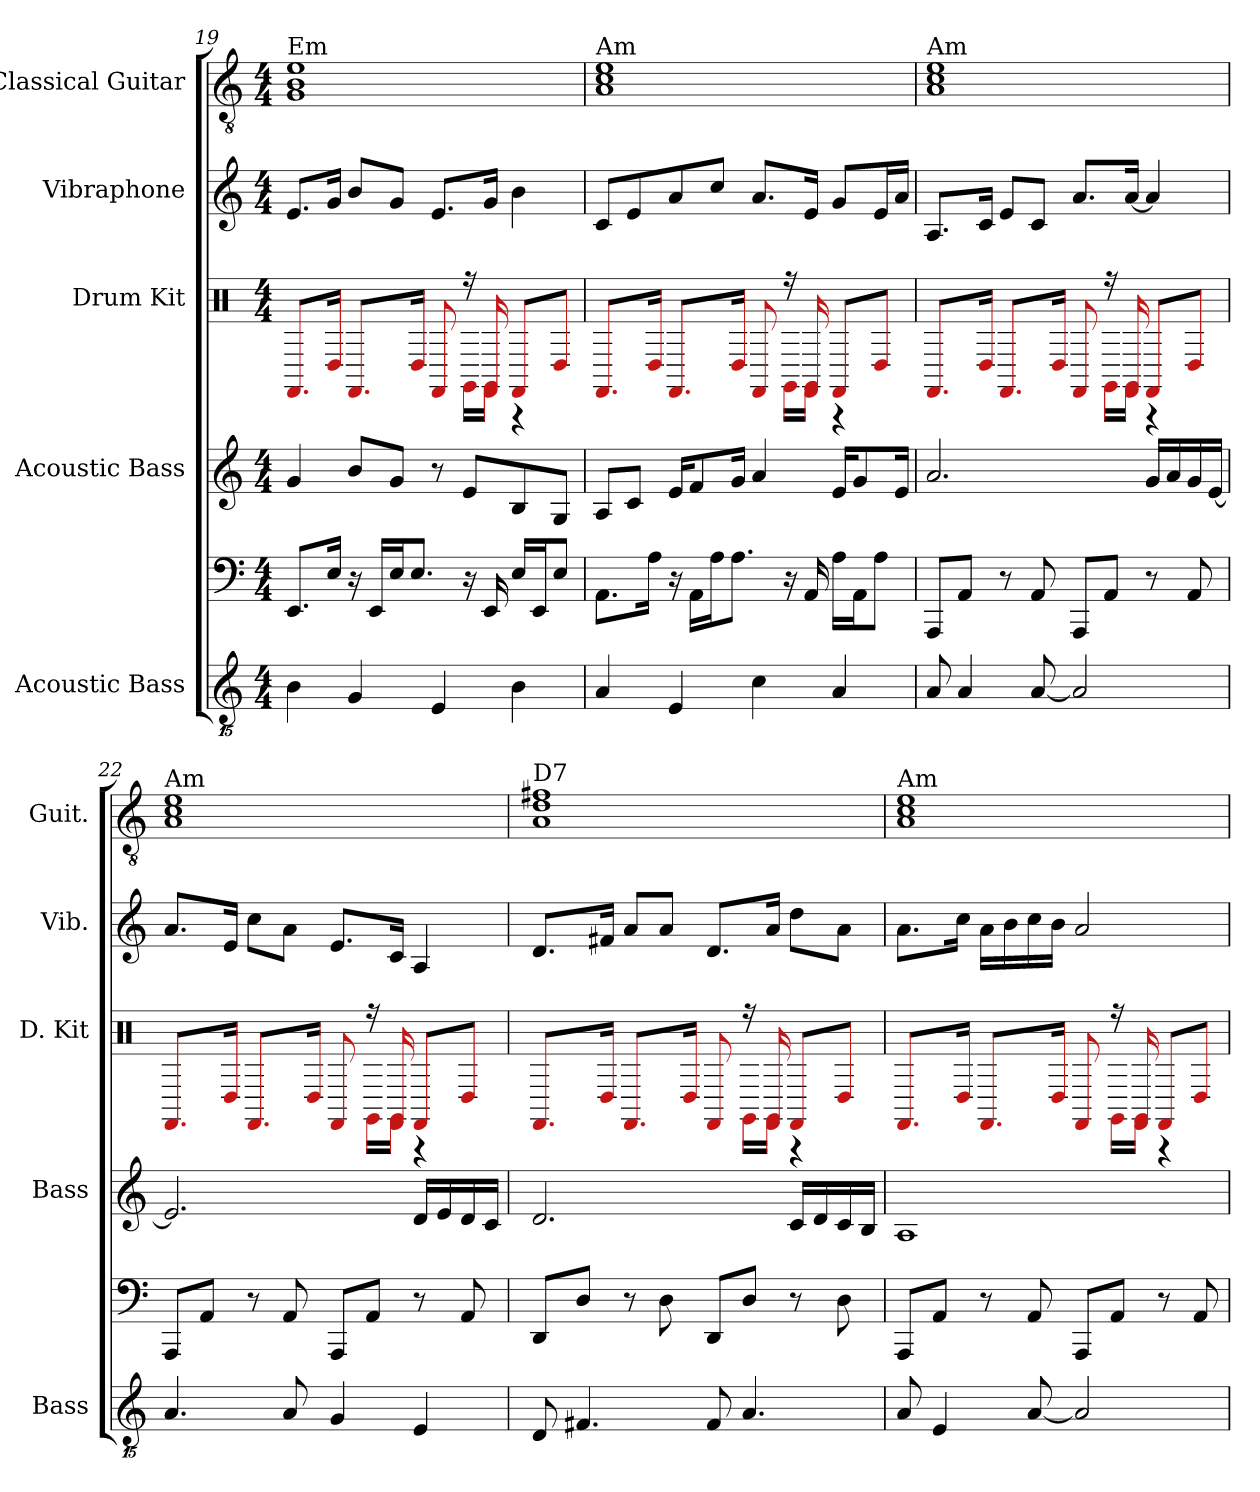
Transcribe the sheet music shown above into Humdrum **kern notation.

**kern	**kern	**kern	**kern	**kern	**kern
*part5	*part5	*part4	*part3	*part2	*part1
*staff6	*staff5	*staff4	*staff3	*staff2	*staff1
*I"Acoustic Bass	*	*I"Acoustic Bass	*I"Drum Kit	*I"Vibraphone	*I"Classical Guitar
*I'Bass	*	*I'Bass	*I'D. Kit	*I'Vib.	*I'Guit.
*clefGvv2	*clefF4	*clefG2	*clefX	*clefG2	*clefGv2
*ITrd7c12	*	*	*	*	*
*M4/4	*M4/4	*M4/4	*M4/4	*M4/4	*M4/4
=19	=19	=19	=19	=19	=19
*	*	*	*^	*	*
!	!	!	!	!	!	!LO:TX:t=Em
4BBB	8.EEL	4g	8.FF/L	2ryy	8.eL	1G 1B 1e
.	16EJk	.	16D/Jk	.	16gJk	.
4GGG	16r	8bL	8.FF/L	.	8bL	.
.	16EELL	.	.	.	.	.
.	16EJ	8gJ	.	.	8gJ	.
.	8.EJ	.	16D/Jk	.	.	.
4EEE	.	8r	8FF/	8ryy	8.eL	.
.	16r	8eL	16r	16GG#\LL	.	.
.	16EE	.	16FF/	16GG#\JJ	16gJk	.
4BBB	16ELL	8B	8FF/L	4r	4b	.
.	16EEJ	.	.	.	.	.
.	8EJ	8GJ	8D/J	.	.	.
=20	=20	=20	=20	=20	=20	=20
!	!	!	!	!	!	!LO:TX:t=Am
4AAA	8.AAL	8AL	8.FF/L	2ryy	8cL	1A 1c 1e
.	.	8cJ	.	.	8e	.
.	16AJk	.	16D/Jk	.	.	.
4EEE	16r	16eKL	8.FF/L	.	8a	.
.	16AALL	8f	.	.	.	.
.	16AJ	.	.	.	8ccJ	.
.	8.AJ	16gJk	16D/Jk	.	.	.
4CC	.	4a	8FF/	8ryy	8.aL	.
.	16r	.	16r	16GG#\LL	.	.
.	16AA	.	16FF/	16GG#\JJ	16eJk	.
4AAA	16ALL	16eKL	8FF/L	4r	8gL	.
.	16AAJ	8g	.	.	.	.
.	8AJ	.	8D/J	.	16eL	.
.	.	16eJk	.	.	16aJJ	.
!!LO:LB:g=z
=21	=21	=21	=21	=21	=21	=21
!	!	!	!	!	!	!LO:TX:t=Am
8AAA	8AAAL	2.a	8.FF/L	2ryy	8.AL	1A 1c 1e
4AAA	8AAJ	.	.	.	.	.
.	.	.	16D/Jk	.	16cJk	.
.	8r	.	8.FF/L	.	8eL	.
[8AAA	8AA	.	.	.	8cJ	.
.	.	.	16D/Jk	.	.	.
2AAA]	8AAAL	.	8FF/	8ryy	8.aL	.
.	8AAJ	.	16r	16GG#\LL	.	.
.	.	.	16FF/	16GG#\JJ	[16aJk	.
.	8r	16gLL	8FF/L	4r	4a]	.
.	.	16a	.	.	.	.
.	8AA	16g	8D/J	.	.	.
.	.	[16eJJ	.	.	.	.
=22	=22	=22	=22	=22	=22	=22
!	!	!	!	!	!	!LO:TX:t=Am
4.AAA	8AAAL	2.e]	8.FF/L	2ryy	8.aL	1A 1c 1e
.	8AAJ	.	.	.	.	.
.	.	.	16D/Jk	.	16eJk	.
.	8r	.	8.FF/L	.	8ccL	.
8AAA	8AA	.	.	.	8aJ	.
.	.	.	16D/Jk	.	.	.
4GGG	8AAAL	.	8FF/	8ryy	8.eL	.
.	8AAJ	.	16r	16GG#\LL	.	.
.	.	.	16FF/	16GG#\JJ	16cJk	.
4EEE	8r	16dLL	8FF/L	4r	4A	.
.	.	16e	.	.	.	.
.	8AA	16d	8D/J	.	.	.
.	.	16cJJ	.	.	.	.
=23	=23	=23	=23	=23	=23	=23
!	!	!	!	!	!	!LO:TX:t=D7
8DDD	8DDL	2.d	8.FF/L	2ryy	8.dL	1A 1d 1f#X
4.FFF#X	8DJ	.	.	.	.	.
.	.	.	16D/Jk	.	16f#XJk	.
.	8r	.	8.FF/L	.	8aL	.
.	8D	.	.	.	8aJ	.
.	.	.	16D/Jk	.	.	.
8FFF#	8DDL	.	8FF/	8ryy	8.dL	.
4.AAA	8DJ	.	16r	16GG#\LL	.	.
.	.	.	16FF/	16GG#\JJ	16aJk	.
.	8r	16cLL	8FF/L	4r	8ddL	.
.	.	16d	.	.	.	.
.	8D	16c	8D/J	.	8aJ	.
.	.	16BJJ	.	.	.	.
!!LO:PB:g=z
=24	=24	=24	=24	=24	=24	=24
!	!	!	!	!	!	!LO:TX:t=Am
8AAA	8AAAL	1A	8.FF/L	2ryy	8.aL	1A 1c 1e
4EEE	8AAJ	.	.	.	.	.
.	.	.	16D/Jk	.	16ccJk	.
.	8r	.	8.FF/L	.	16aLL	.
.	.	.	.	.	16b	.
[8AAA	8AA	.	.	.	16cc	.
.	.	.	16D/Jk	.	16bJJ	.
2AAA]	8AAAL	.	8FF/	8ryy	2a	.
.	8AAJ	.	16r	16GG#\LL	.	.
.	.	.	16FF/	16GG#\JJ	.	.
.	8r	.	8FF/L	4r	.	.
.	8AA	.	8D/J	.	.	.
*	*	*	*v	*v	*	*
=	=	=	=	=	=
*-	*-	*-	*-	*-	*-
